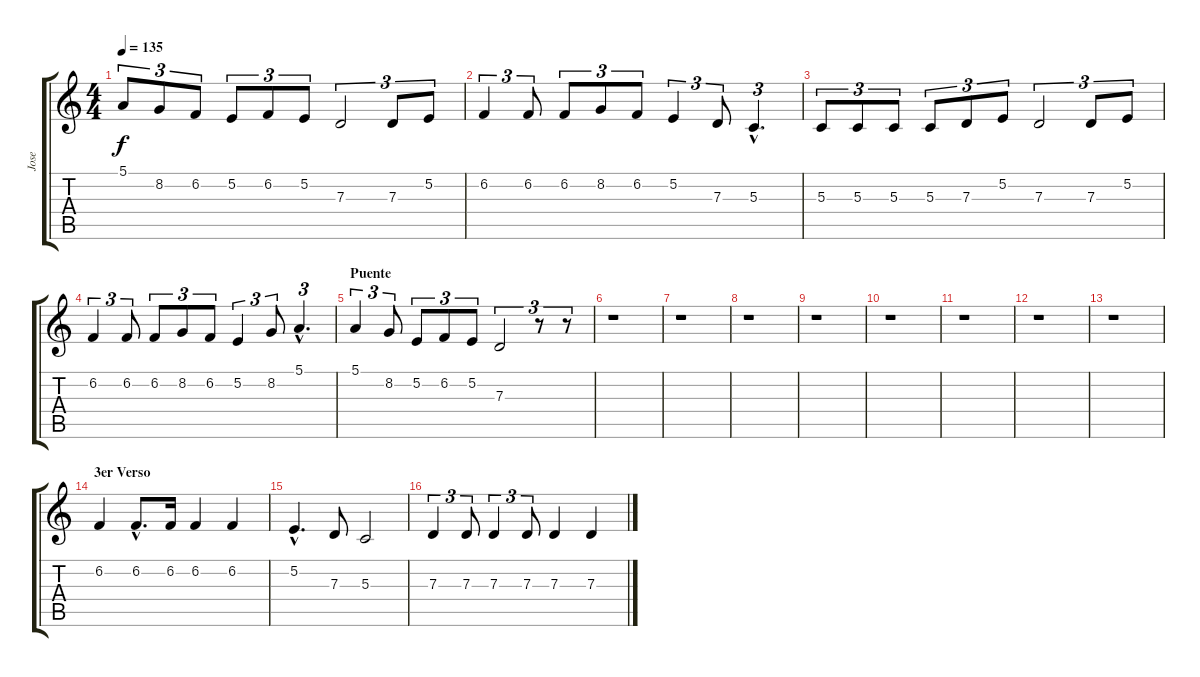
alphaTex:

\track ("Jose" "Jose") {instrument sopranosax}
\staff {score tabs}
\tuning (E4 B3 G3 D3 A2 E2) {hide}
\ts (4 4)
\tempo 135
\clef g2
\ks c
5.1.8{tu (3 2) dy f} 8.2.8{tu (3 2)} 6.2.8{tu (3 2)} 5.2.8{tu (3 2)} 6.2.8{tu (3 2)} 5.2.8{tu (3 2)} 7.3.2{tu (3 2)} 7.3.8{tu (3 2)} 5.2.8{tu (3 2)} |
6.2.4{tu (3 2)} 6.2.8{tu (3 2)} 6.2.8{tu (3 2)} 8.2.8{tu (3 2)} 6.2.8{tu (3 2)} 5.2.4{tu (3 2)} 7.3.8{tu (3 2)} 5.3{hac}.4{d tu (3 2)} |
5.3.8{tu (3 2)} 5.3.8{tu (3 2)} 5.3.8{tu (3 2)} 5.3.8{tu (3 2)} 7.3.8{tu (3 2)} 5.2.8{tu (3 2)} 7.3.2{tu (3 2)} 7.3.8{tu (3 2)} 5.2.8{tu (3 2)} |
6.2.4{tu (3 2)} 6.2.8{tu (3 2)} 6.2.8{tu (3 2)} 8.2.8{tu (3 2)} 6.2.8{tu (3 2)} 5.2.4{tu (3 2)} 8.2.8{tu (3 2)} 5.1{hac}.4{d tu (3 2)} |
\section ("" "Puente")
5.1.4{tu (3 2)} 8.2.8{tu (3 2)} 5.2.8{tu (3 2)} 6.2.8{tu (3 2)} 5.2.8{tu (3 2)} 7.3.2{tu (3 2)} r.8{tu (3 2)} r.8{tu (3 2)} |
r.1 |
r.1 |
r.1 |
r.1 |
r.1 |
r.1 |
r.1 |
r.1 |
\section ("" "3er Verso")
6.2.4 6.2{hac}.8{d} 6.2.16 6.2.4 6.2.4 |
5.2{hac}.4{d} 7.3.8 5.3.2 |
7.3.4{tu (3 2)} 7.3.8{tu (3 2)} 7.3.4{tu (3 2)} 7.3.8{tu (3 2)} 7.3.4 7.3.4
